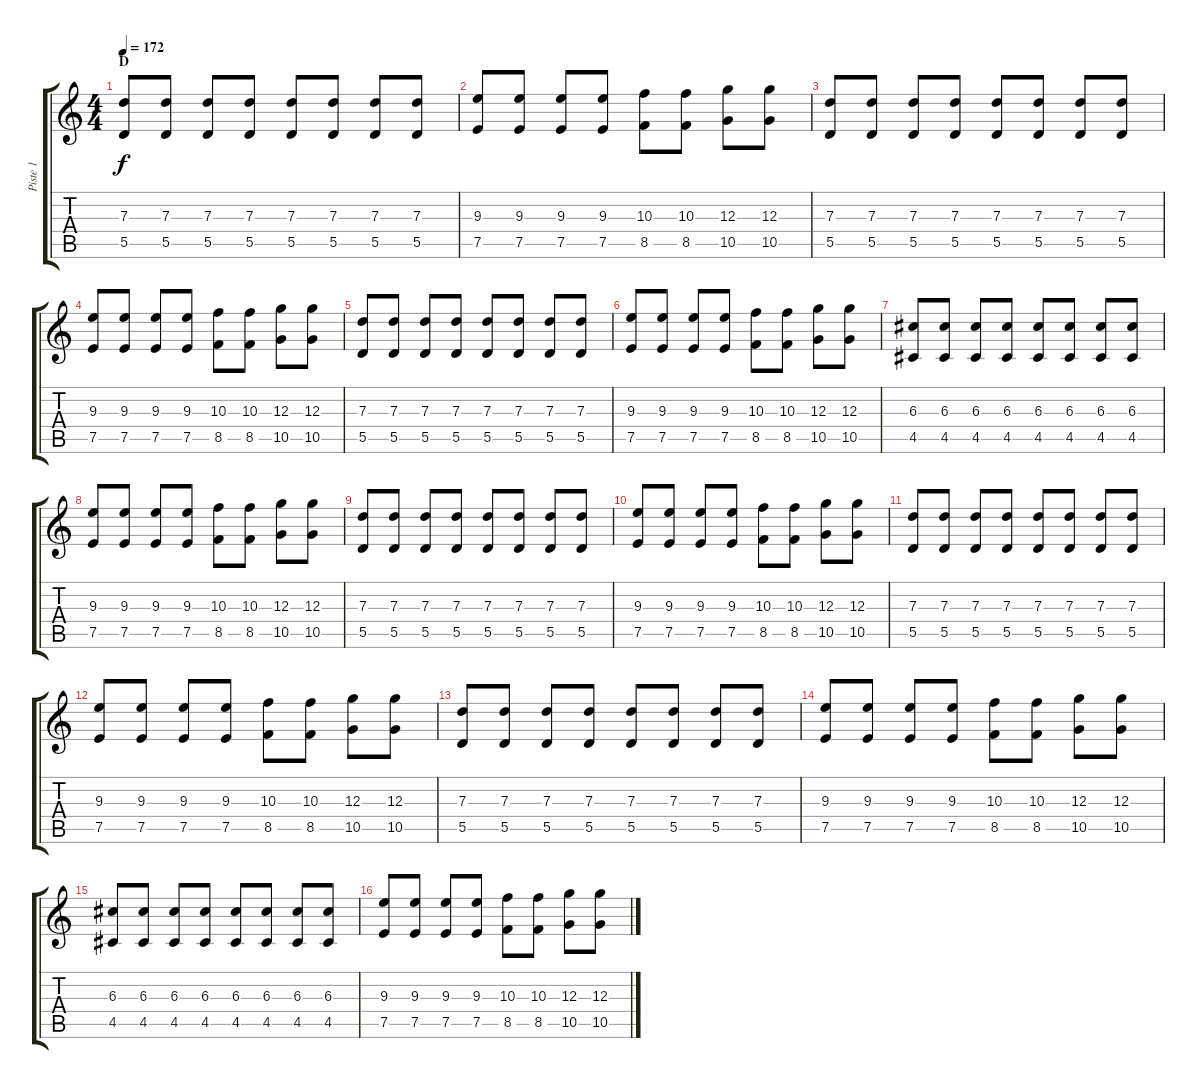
\track ("Piste 1" "Piste 1") {instrument overdrivenguitar}
\staff {score tabs}
\tuning (E4 B3 G3 D3 A2 D2) {hide}
\ts (4 4)
\section ("" "D")
\tempo 172
\clef g2
\ks c
(7.3 5.5).8{dy f} (7.3 5.5).8 (7.3 5.5).8 (7.3 5.5).8 (7.3 5.5).8 (7.3 5.5).8 (7.3 5.5).8 (7.3 5.5).8 |
(9.3 7.5).8 (9.3 7.5).8 (9.3 7.5).8 (9.3 7.5).8 (10.3 8.5).8 (10.3 8.5).8 (12.3 10.5).8 (12.3 10.5).8 |
(7.3 5.5).8 (7.3 5.5).8 (7.3 5.5).8 (7.3 5.5).8 (7.3 5.5).8 (7.3 5.5).8 (7.3 5.5).8 (7.3 5.5).8 |
(9.3 7.5).8 (9.3 7.5).8 (9.3 7.5).8 (9.3 7.5).8 (10.3 8.5).8 (10.3 8.5).8 (12.3 10.5).8 (12.3 10.5).8 |
(7.3 5.5).8 (7.3 5.5).8 (7.3 5.5).8 (7.3 5.5).8 (7.3 5.5).8 (7.3 5.5).8 (7.3 5.5).8 (7.3 5.5).8 |
(9.3 7.5).8 (9.3 7.5).8 (9.3 7.5).8 (9.3 7.5).8 (10.3 8.5).8 (10.3 8.5).8 (12.3 10.5).8 (12.3 10.5).8 |
(6.3 4.5).8 (6.3 4.5).8 (6.3 4.5).8 (6.3 4.5).8 (6.3 4.5).8 (6.3 4.5).8 (6.3 4.5).8 (6.3 4.5).8 |
(9.3 7.5).8 (9.3 7.5).8 (9.3 7.5).8 (9.3 7.5).8 (10.3 8.5).8 (10.3 8.5).8 (12.3 10.5).8 (12.3 10.5).8 |
(7.3 5.5).8 (7.3 5.5).8 (7.3 5.5).8 (7.3 5.5).8 (7.3 5.5).8 (7.3 5.5).8 (7.3 5.5).8 (7.3 5.5).8 |
(9.3 7.5).8 (9.3 7.5).8 (9.3 7.5).8 (9.3 7.5).8 (10.3 8.5).8 (10.3 8.5).8 (12.3 10.5).8 (12.3 10.5).8 |
(7.3 5.5).8 (7.3 5.5).8 (7.3 5.5).8 (7.3 5.5).8 (7.3 5.5).8 (7.3 5.5).8 (7.3 5.5).8 (7.3 5.5).8 |
(9.3 7.5).8 (9.3 7.5).8 (9.3 7.5).8 (9.3 7.5).8 (10.3 8.5).8 (10.3 8.5).8 (12.3 10.5).8 (12.3 10.5).8 |
(7.3 5.5).8 (7.3 5.5).8 (7.3 5.5).8 (7.3 5.5).8 (7.3 5.5).8 (7.3 5.5).8 (7.3 5.5).8 (7.3 5.5).8 |
(9.3 7.5).8 (9.3 7.5).8 (9.3 7.5).8 (9.3 7.5).8 (10.3 8.5).8 (10.3 8.5).8 (12.3 10.5).8 (12.3 10.5).8 |
(6.3 4.5).8 (6.3 4.5).8 (6.3 4.5).8 (6.3 4.5).8 (6.3 4.5).8 (6.3 4.5).8 (6.3 4.5).8 (6.3 4.5).8 |
(9.3 7.5).8 (9.3 7.5).8 (9.3 7.5).8 (9.3 7.5).8 (10.3 8.5).8 (10.3 8.5).8 (12.3 10.5).8 (12.3 10.5).8
